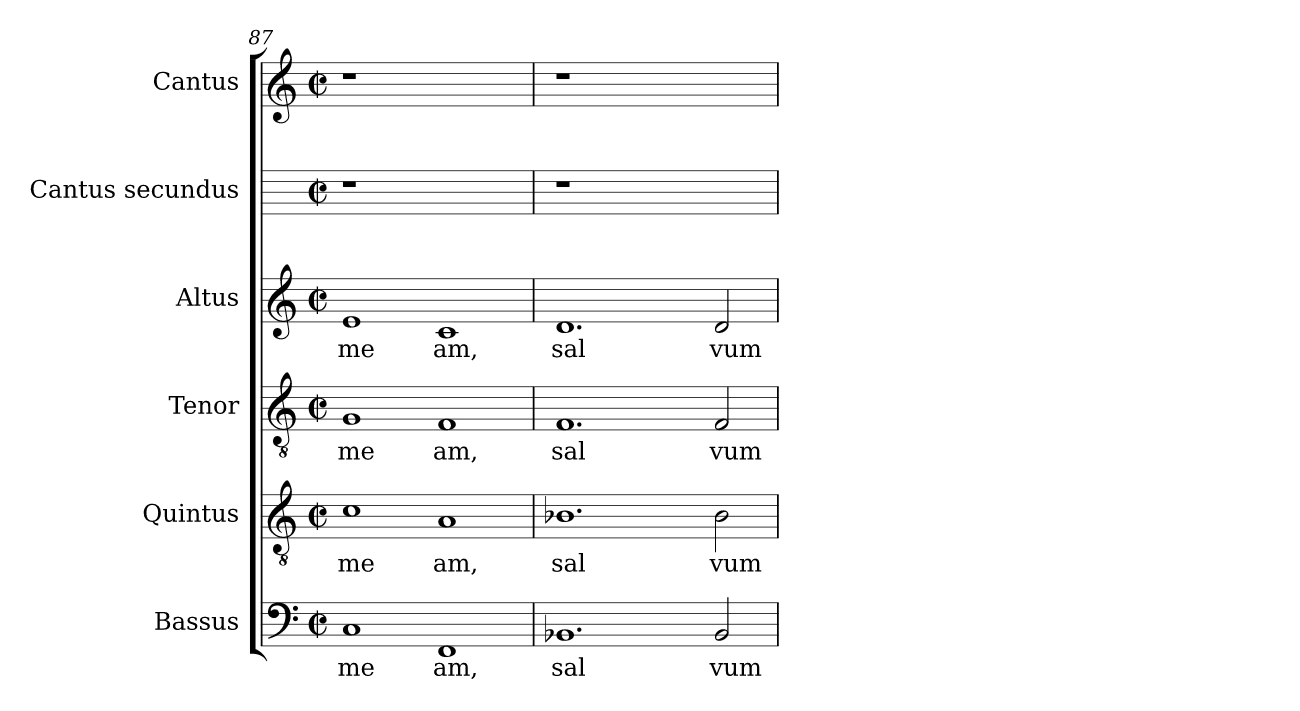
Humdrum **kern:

**kern	**text	**kern	**text	**kern	**text	**kern	**text	**kern	**kern
*part6	*part6	*part5	*part5	*part4	*part4	*part3	*part3	*part2	*part1
*staff6	*staff6	*staff5	*staff5	*staff4	*staff4	*staff3	*staff3	*staff2	*staff1
*I"Bassus	*	*I"Quintus	*	*I"Tenor	*	*I"Altus	*	*I"Cantus  secundus	*I"Cantus
*I'B	*	*I'Q	*	*I'T	*	*I'A	*	*	*I'C
*clefF4	*	*clefGv2	*	*clefGv2	*	*clefG2	*	*	*clefG2
*k[]	*	*k[]	*	*k[]	*	*k[]	*	*k[]	*k[]
*C:	*	*C:	*	*C:	*	*C:	*	*C:	*C:
*M2/2	*	*M2/2	*	*M2/2	*	*M2/2	*	*M2/2	*M2/2
*met(c|)	*	*met(c|)	*	*met(c|)	*	*met(c|)	*	*met(c|)	*met(c|)
=87	=87	=87	=87	=87	=87	=87	=87	=87	=87
!	!LO:LY:b:cj	!	!LO:LY:b:cj	!	!LO:LY:b:cj	!	!LO:LY:b:cj	!	!
1C	me	1c	me	1G	me	1e	me	1r	1r
!	!LO:LY:b:cj	!	!LO:LY:b:cj	!	!LO:LY:b:cj	!	!LO:LY:b:cj	!	!
1FF	am,	1A	am,	1F	am,	1c	am,	1ryy	1ryy
!!LO:PB:g=z
=88	=88	=88	=88	=88	=88	=88	=88	=88	=88
!	!LO:LY:b:cj	!	!LO:LY:b:cj	!	!LO:LY:b:cj	!	!LO:LY:b:cj	!	!
1.BB-X	sal	1.B-X	sal	1.F	sal	1.d	sal	1r	1r
.	.	.	.	.	.	.	.	1ryy	1ryy
!	!LO:LY:b:cj	!	!LO:LY:b:cj	!	!LO:LY:b:cj	!	!LO:LY:b:cj	!	!
2BB-/	vum	2B-\	vum	2F/	vum	2d/	vum	.	.
=	=	=	=	=	=	=	=	=	=
*-	*-	*-	*-	*-	*-	*-	*-	*-	*-
